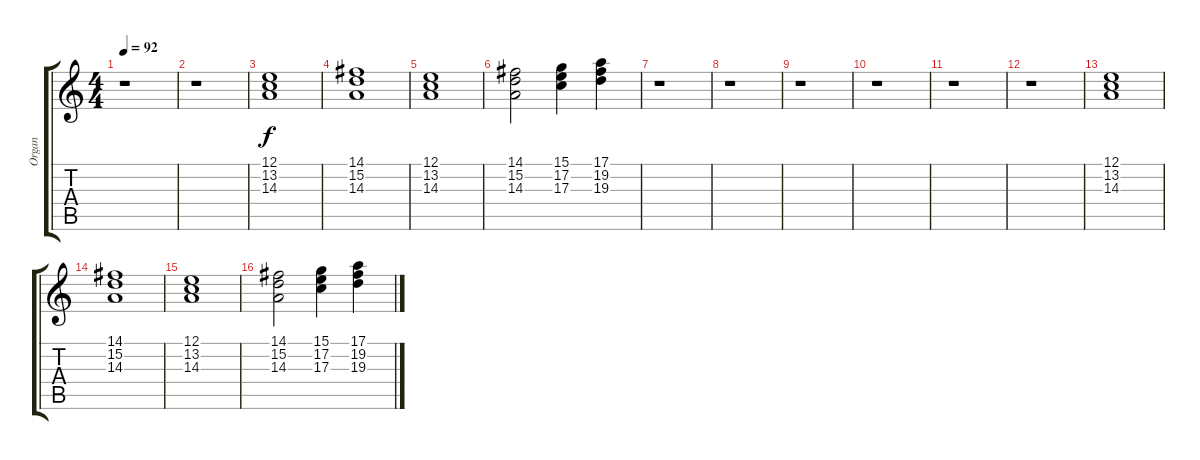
\track ("Organ" "Organ") {instrument drawbarorgan}
\staff {score tabs}
\tuning (E4 B3 G3 D3 A2 E2) {hide}
\ts (4 4)
\tempo 92
\clef g2
\ks c
r.1{dy f} |
r.1 |
(12.1 13.2 14.3).1 |
(14.1 15.2 14.3).1 |
(12.1 13.2 14.3).1 |
(14.1 15.2 14.3).2 (15.1 17.2 17.3).4 (17.1 19.2 19.3).4 |
r.1 |
r.1 |
r.1 |
r.1 |
r.1 |
r.1 |
(12.1 13.2 14.3).1 |
(14.1 15.2 14.3).1 |
(12.1 13.2 14.3).1 |
(14.1 15.2 14.3).2 (15.1 17.2 17.3).4 (17.1 19.2 19.3).4
